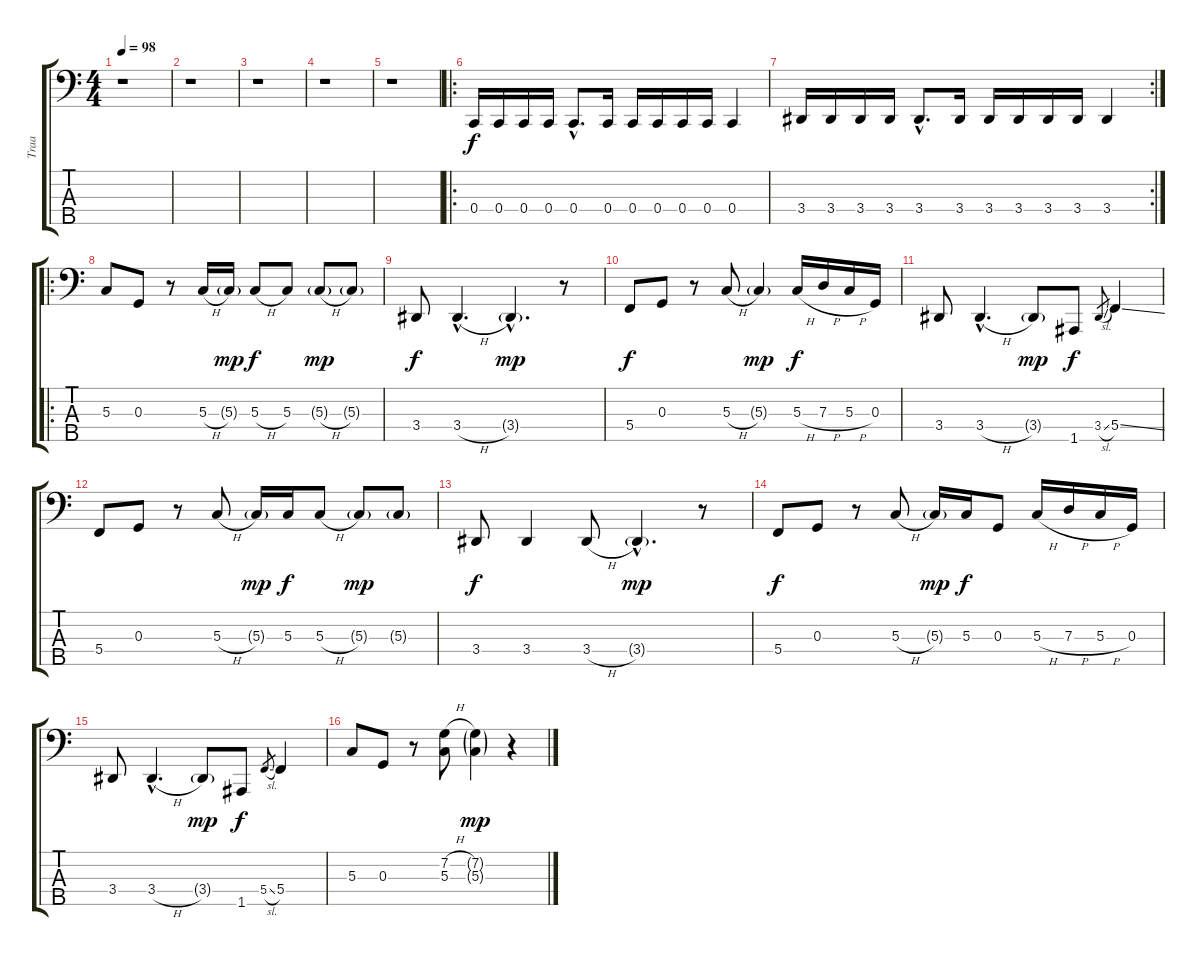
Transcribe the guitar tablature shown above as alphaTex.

\track ("Traa" "Traa") {instrument electricbassfinger}
\staff {score tabs}
\tuning (F2 C2 G1 C1 A0) {hide}
\ts (4 4)
\tempo 98
\clef f4
\ks c
r.1{dy f instrument electricbassfinger} |
r.1 |
r.1 |
r.1 |
r.1 |
\ro
0.4.16 0.4.16 0.4.16 0.4.16 0.4{hac}.8{d} 0.4.16 0.4.16 0.4.16 0.4.16 0.4.16 0.4.4 |
\rc 2
3.4.16 3.4.16 3.4.16 3.4.16 3.4{hac}.8{d} 3.4.16 3.4.16 3.4.16 3.4.16 3.4.16 3.4.4 |
\ro
5.3.8 0.3.8 r.8 5.3{h}.16 5.3{g}.16{dy mp} 5.3{h}.8{dy f} 5.3.8 5.3{h g}.8{dy mp} 5.3{g}.8 |
3.4.8{dy f} 3.4{h hac}.4{d} 3.4{g hac}.4{d dy mp} r.8 |
5.4.8{dy f} 0.3.8 r.8 5.3{h}.8 5.3{g}.4{dy mp} 5.3{h}.16{dy f} 7.3{h}.16 5.3{h}.16 0.3.16 |
3.4.8 3.4{h hac}.4{d} 3.4{g}.8{dy mp} 1.5.8{dy f} 3.4{sl}.8{gr} 5.4{ss}.4 |
5.4.8 0.3.8 r.8 5.3{h}.8 5.3{g}.16{dy mp} 5.3.16{dy f} 5.3{h}.8 5.3{g}.8{dy mp} 5.3{g}.8 |
3.4.8{dy f} 3.4.4 3.4{h}.8 3.4{g hac}.4{d dy mp} r.8 |
5.4.8{dy f} 0.3.8 r.8 5.3{h}.8 5.3{g}.16{dy mp} 5.3.16{dy f} 0.3.8 5.3{h}.16 7.3{h}.16 5.3{h}.16 0.3.16 |
3.4.8 3.4{h hac}.4{d} 3.4{g}.8{dy mp} 1.5.8{dy f} 5.4{sl}.8{gr} 5.4.4 |
5.3.8 0.3.8 r.8 (7.2{h} 5.3).8 (7.2{g} 5.3{g}).4{dy mp} r.4
